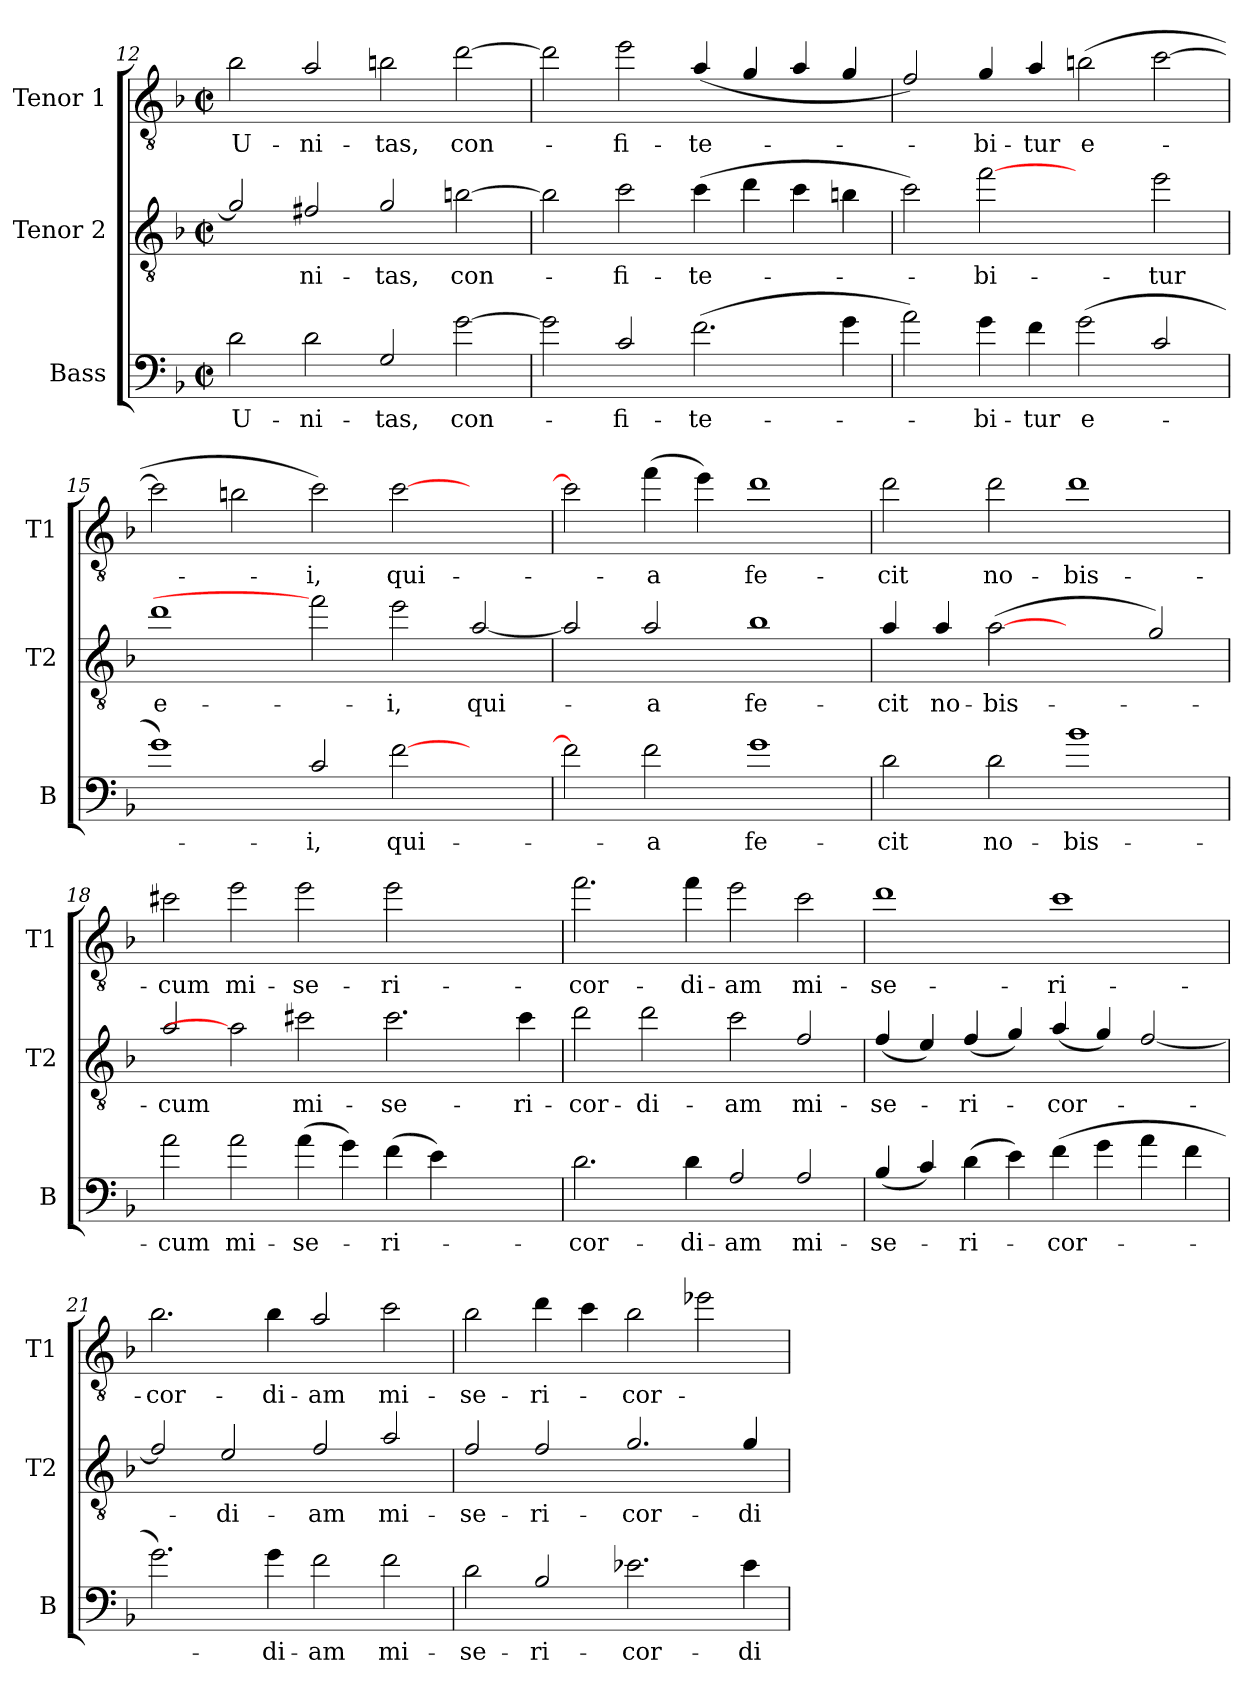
**kern	**text	**kern	**text	**kern	**text
*part3	*part3	*part2	*part2	*part1	*part1
*staff3	*staff3	*staff2	*staff2	*staff1	*staff1
*I"Bass	*	*I"Tenor 2	*	*I"Tenor 1	*
*I'B	*	*I'T2	*	*I'T1	*
*clefF4	*	*clefGv2	*	*clefGv2	*
*ITrd7c12	*	*ITrd7c12	*	*ITrd7c12	*
*k[b-]	*	*k[b-]	*	*k[b-]	*
*F:	*	*F:	*	*F:	*
*M2/2	*	*M2/2	*	*M2/2	*
*met(c|)	*	*met(c|)	*	*met(c|)	*
=12	=12	=12	=12	=12	=12
!	!LO:LY:b	!	!	!	!LO:LY:b
2D\	U-	2G/]	.	2B-\	U-
!	!LO:LY:b	!	!LO:LY:b	!	!LO:LY:b
2D\	-ni-	2F#X/	-ni-	2A/	-ni-
!	!LO:LY:b	!	!LO:LY:b	!	!LO:LY:b
2GG/	-tas,	2G/	-tas,	2Bn\	-tas,
!	!LO:LY:b	!	!LO:LY:b	!	!LO:LY:b
[2G\	con-	[2Bn\	con-	[2d\	con-
!!LO:LB:g=z
=13	=13	=13	=13	=13	=13
2G\]	.	2B\]	.	2d\]	.
!	!LO:LY:b	!	!LO:LY:b	!	!LO:LY:b
2C/	-fi-	2c\	-fi-	2e\	-fi-
!	!LO:LY:b	!	!LO:LY:b	!	!LO:LY:b
(>2.F\	-te-	(>4c\	-te-	(<4A/	-te-
.	.	4d\	.	4G/	.
.	.	4c\	.	4A/	.
4G\	.	4Bn\	.	4G/	.
=14	=14	=14	=14	=14	=14
2A\)	.	2c\)	.	2F/)	.
!	!LO:LY:b	!	!LO:LY:b	!	!LO:LY:b
4G\	-bi-	[2f	-bi-	4G/	-bi-
!	!LO:LY:b	!	!	!	!LO:LY:b
4F\	-tur	.	.	4A/	-tur
!	!LO:LY:b	!	!	!	!LO:LY:b
(>2G\	e-	2ryy	.	(>2Bn\	e-
!	!	!	!LO:LY:b	!	!
2C/	.	2e\	-tur	[2c\	.
=15	=15	=15	=15	=15	=15
!	!	!	!LO:LY:b	!	!
1G)	.	1d	e-	2c\]	.
.	.	.	.	2Bn\	.
!	!LO:LY:b	!	!	!	!LO:LY:b
2C/	-i,	2f]	.	2c\)	-i,
!	!LO:LY:b	!	!LO:LY:b	!	!LO:LY:b
[2F\	qui-	2e\	-i,	[2c\	qui-
!	!	!	!LO:LY:b	!	!
2ryy	.	[2A/	qui-	2ryy	.
=16	=16	=16	=16	=16	=16
2F\]	.	2A/]	.	2c\]	.
!	!LO:LY:b	!	!LO:LY:b	!	!LO:LY:b
2F\	-a	2A/	-a	(>4f\	-a
.	.	.	.	4e\)	.
!	!LO:LY:b	!	!LO:LY:b	!	!LO:LY:b
1G	fe-	1B-	fe-	1d	fe-
!!LO:PB:g=z
=17	=17	=17	=17	=17	=17
!	!LO:LY:b	!	!LO:LY:b	!	!LO:LY:b
2D\	-cit	4A/	-cit	2d\	-cit
!	!	!	!LO:LY:b	!	!
.	.	4A/	no-	.	.
!	!LO:LY:b	!	!LO:LY:b	!	!LO:LY:b
2D\	no-	(<[2A	-bis-	2d\	no-
!	!LO:LY:b	!	!	!	!LO:LY:b
1B-	-bis-	2ryy	.	1d	-bis-
.	.	2G/)	.	.	.
=18	=18	=18	=18	=18	=18
!	!LO:LY:b	!	!LO:LY:b	!	!LO:LY:b
2A\	-cum	2A/	-cum	2c#X\	-cum
!	!LO:LY:b	!	!	!	!LO:LY:b
2A\	mi-	2A]	.	2e\	mi-
!	!LO:LY:b	!	!LO:LY:b	!	!LO:LY:b
(>4A\	-se-	2c#X\	mi-	2e\	-se-
4G\)	.	.	.	.	.
!	!LO:LY:b	!	!LO:LY:b	!	!LO:LY:b
(>4F\	-ri-	2.c#\	-se-	2e\	-ri-
4E\)	.	.	.	.	.
2ryy	.	.	.	2ryy	.
!	!	!	!LO:LY:b	!	!
.	.	4c#\	-ri-	.	.
=19	=19	=19	=19	=19	=19
!	!LO:LY:b	!	!LO:LY:b	!	!LO:LY:b
2.D\	-cor-	2d\	-cor-	2.f\	-cor-
!	!	!	!LO:LY:b	!	!
.	.	2d\	-di-	.	.
!	!LO:LY:b	!	!	!	!LO:LY:b
4D\	-di-	.	.	4f\	-di-
!	!LO:LY:b	!	!LO:LY:b	!	!LO:LY:b
2AA/	-am	2c\	-am	2e\	-am
!	!LO:LY:b	!	!LO:LY:b	!	!LO:LY:b
2AA/	mi-	2F/	mi-	2c\	mi-
=20	=20	=20	=20	=20	=20
!	!LO:LY:b	!	!LO:LY:b	!	!LO:LY:b
(<4BB-/	-se-	(<4F/	-se-	1d	-se-
4C/)	.	4E/)	.	.	.
!	!LO:LY:b	!	!LO:LY:b	!	!
(>4D\	-ri-	(<4F/	-ri-	.	.
4E\)	.	4G/)	.	.	.
!	!LO:LY:b	!	!LO:LY:b	!	!LO:LY:b
(>4F\	-cor-	(<4A/	-cor-	1c	-ri-
4G\	.	4G/)	.	.	.
4A\	.	[2F/	.	.	.
4F\	.	.	.	.	.
!!LO:LB:g=z
=21	=21	=21	=21	=21	=21
!	!	!	!	!	!LO:LY:b
2.G\)	.	2F/]	.	2.B-\	-cor-
!	!	!	!LO:LY:b	!	!
.	.	2E/	-di-	.	.
!	!LO:LY:b	!	!	!	!LO:LY:b
4G\	-di-	.	.	4B-\	-di-
!	!LO:LY:b	!	!LO:LY:b	!	!LO:LY:b
2F\	-am	2F/	-am	2A/	-am
!	!LO:LY:b	!	!LO:LY:b	!	!LO:LY:b
2F\	mi-	2A/	mi-	2c\	mi-
=22	=22	=22	=22	=22	=22
!	!LO:LY:b	!	!LO:LY:b	!	!LO:LY:b
2D\	-se-	2F/	-se-	2B-\	-se-
!	!LO:LY:b	!	!LO:LY:b	!	!LO:LY:b
2BB-/	-ri-	2F/	-ri-	4d\	-ri-
.	.	.	.	4c\	.
!	!LO:LY:b	!	!LO:LY:b	!	!LO:LY:b
2.E-X\	-cor-	2.G/	-cor-	2B-\	-cor-
.	.	.	.	2e-X\	.
!	!LO:LY:b	!	!LO:LY:b	!	!
4E-\	-di-	4G/	-di-	.	.
=	=	=	=	=	=
*-	*-	*-	*-	*-	*-
